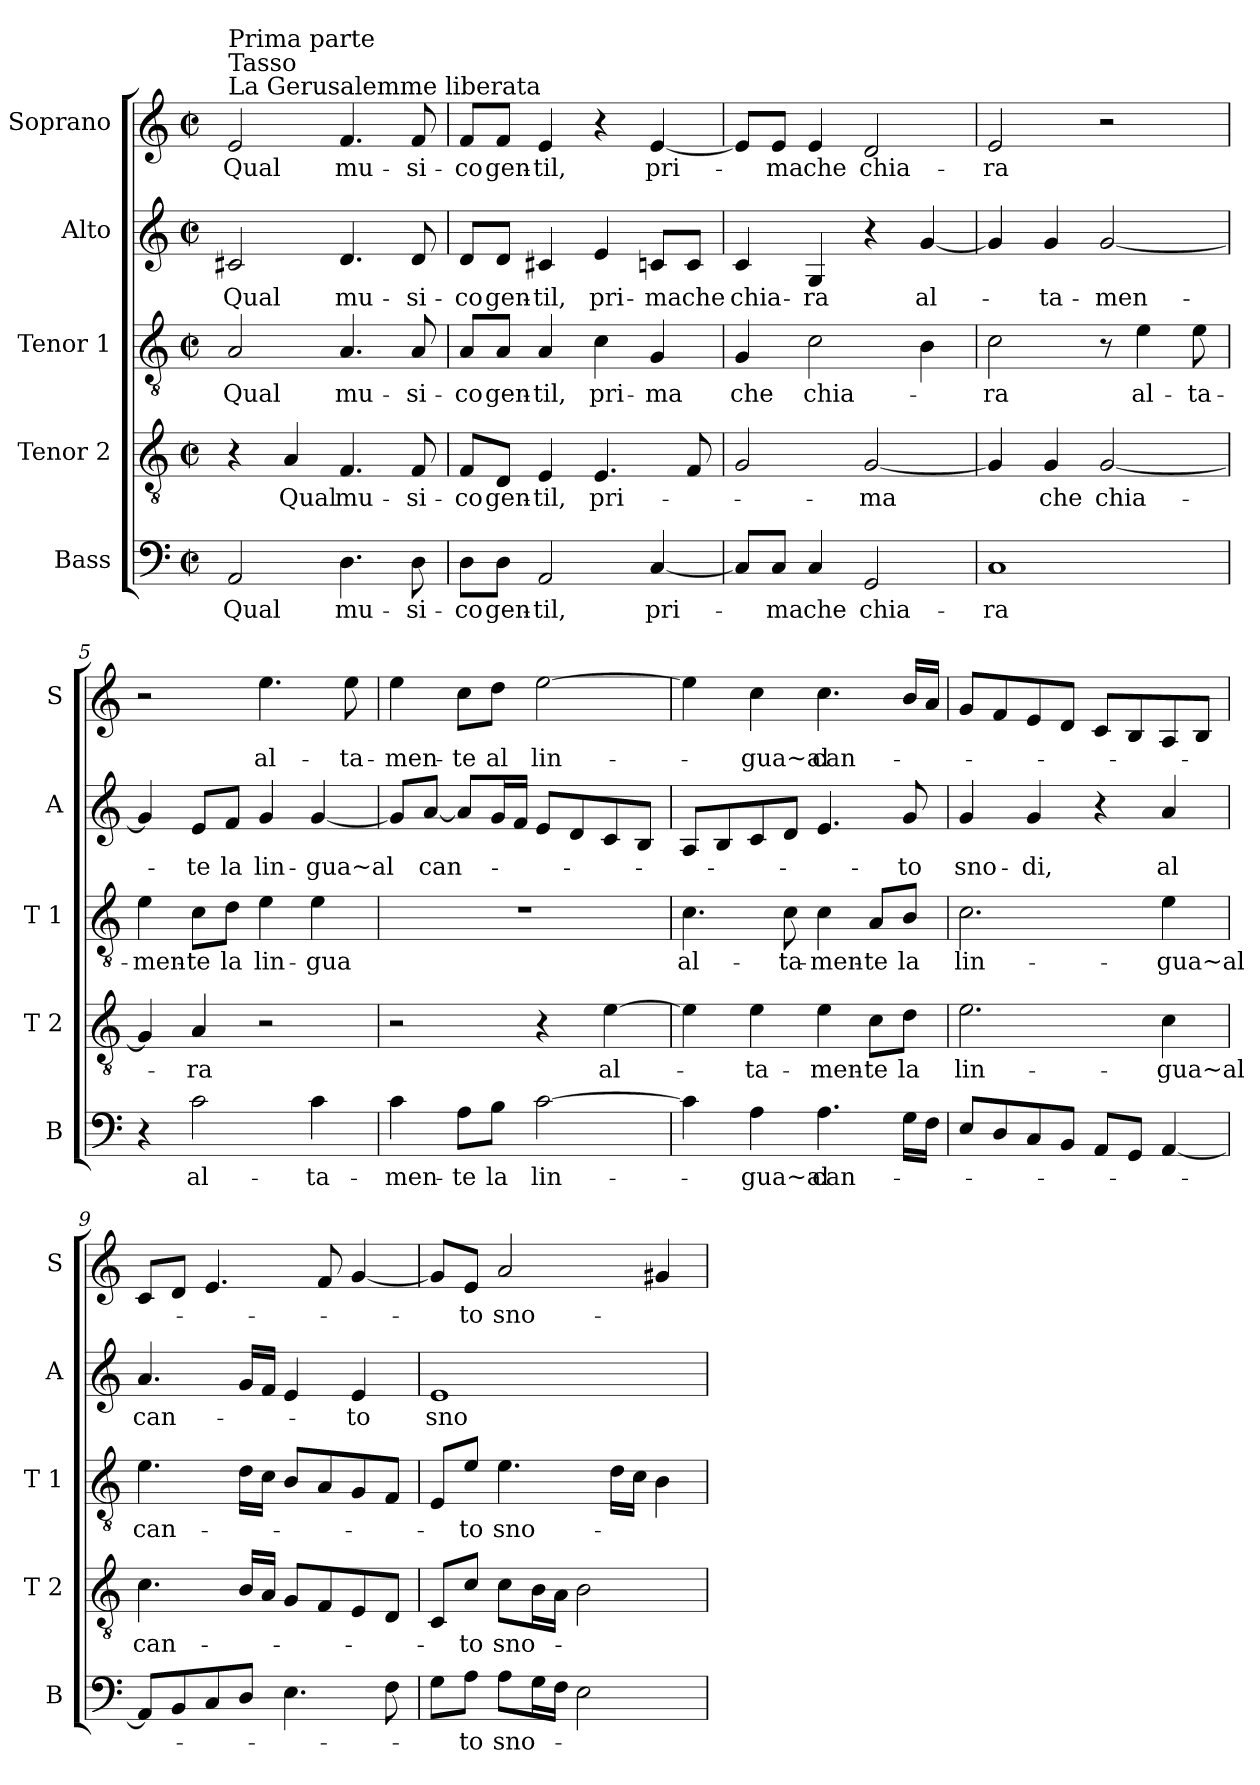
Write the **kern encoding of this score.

**kern	**text	**kern	**text	**kern	**text	**kern	**text	**kern	**text
*part5	*part5	*part4	*part4	*part3	*part3	*part2	*part2	*part1	*part1
*staff5	*staff5	*staff4	*staff4	*staff3	*staff3	*staff2	*staff2	*staff1	*staff1
*I"Bass	*	*I"Tenor 2	*	*I"Tenor 1	*	*I"Alto	*	*I"Soprano	*
*I'B	*	*I'T 2	*	*I'T 1	*	*I'A	*	*I'S	*
*clefF4	*	*clefGv2	*	*clefGv2	*	*clefG2	*	*clefG2	*
*k[]	*	*k[]	*	*k[]	*	*k[]	*	*k[]	*
*C:	*	*C:	*	*C:	*	*C:	*	*C:	*
*M2/2	*	*M2/2	*	*M2/2	*	*M2/2	*	*M2/2	*
*met(c|)	*	*met(c|)	*	*met(c|)	*	*met(c|)	*	*met(c|)	*
=1	=1	=1	=1	=1	=1	=1	=1	=1	=1
!	!	!	!	!	!	!	!	!LO:TX:a:t=Tasso\nLa Gerusalemme liberata	!
!	!	!	!	!	!	!	!	!LO:TX:a:t=Prima parte	!
2AA/	Qual	4r	.	2A/	Qual	2c#X/	Qual	2e/	Qual
.	.	4A/	Qual	.	.	.	.	.	.
4.D\	mu-	4.F/	mu-	4.A/	mu-	4.d/	mu-	4.f/	mu-
8D\	-si-	8F/	-si-	8A/	-si-	8d/	-si-	8f/	-si-
=2	=2	=2	=2	=2	=2	=2	=2	=2	=2
8D\L	-co	8F/L	-co	8A/L	-co	8d/L	-co	8f/L	-co
8D\J	gen-	8D/J	gen-	8A/J	gen-	8d/J	gen-	8f/J	gen-
2AA/	-til,	4E/	-til,	4A/	-til,	4c#X/	-til,	4e/	-til,
.	.	4.E/	pri-	4c\	pri-	4e/	pri-	4r	.
[4C/	pri-	.	.	4G/	-ma	8cn/L	-ma	[4e/	pri-
.	.	8F/	.	.	.	8c/J	che	.	.
=3	=3	=3	=3	=3	=3	=3	=3	=3	=3
8C/L]	.	2G/	.	4G/	che	4c/	chia-	8e/L]	.
8C/J	-ma	.	.	.	.	.	.	8e/J	-ma
4C/	che	.	.	2c\	chia-	4G/	-ra	4e/	che
2GG/	chia-	[2G/	-ma	.	.	4r	.	2d/	chia-
.	.	.	.	4B\	.	[4g/	al-	.	.
=4	=4	=4	=4	=4	=4	=4	=4	=4	=4
1C	-ra	4G/]	.	2c\	-ra	4g/]	.	2e/	-ra
.	.	4G/	che	.	.	4g/	-ta-	.	.
.	.	[2G/	chia-	8r	.	[2g/	-men-	2r	.
.	.	.	.	4e\	al-	.	.	.	.
.	.	.	.	8e\	-ta-	.	.	.	.
!!LO:LB:g=z
=5	=5	=5	=5	=5	=5	=5	=5	=5	=5
4r	.	4G/]	.	4e\	-men-	4g/]	.	2r	.
2c\	al-	4A/	-ra	8c\L	-te	8e/L	-te	.	.
.	.	.	.	8d\J	la	8f/J	la	.	.
.	.	2r	.	4e\	lin-	4g/	lin-	4.ee\	al-
4c\	-ta-	.	.	4e\	-gua	[4g/	-gua~al	.	.
.	.	.	.	.	.	.	.	8ee\	-ta-
=6	=6	=6	=6	=6	=6	=6	=6	=6	=6
4c\	-men-	2r	.	1r	.	8g/L]	.	4ee\	-men-
.	.	.	.	.	.	[8a/J	can-	.	.
8A\L	-te	.	.	.	.	8a/L]	.	8cc\L	-te
8B\J	la	.	.	.	.	16g/L	.	8dd\J	al
.	.	.	.	.	.	16f/JJ	.	.	.
[2c\	lin-	4r	.	.	.	8e/L	.	[2ee\	lin-
.	.	.	.	.	.	8d/	.	.	.
.	.	[4e\	al-	.	.	8c/	.	.	.
.	.	.	.	.	.	8B/J	.	.	.
=7	=7	=7	=7	=7	=7	=7	=7	=7	=7
4c\]	.	4e\]	.	4.c\	al-	8A/L	.	4ee\]	.
.	.	.	.	.	.	8B/	.	.	.
4A\	-gua~al	4e\	-ta-	.	.	8c/	.	4cc\	-gua~al
.	.	.	.	8c\	-ta-	8d/J	.	.	.
4.A\	can-	4e\	-men-	4c\	-men-	4.e/	.	4.cc\	can-
.	.	8c\L	-te	8A/L	-te	.	.	.	.
16G\LL	.	8d\J	la	8B/J	la	8g/	-to	16b/LL	.
16F\JJ	.	.	.	.	.	.	.	16a/JJ	.
=8	=8	=8	=8	=8	=8	=8	=8	=8	=8
8E/L	.	2.e\	lin-	2.c\	lin-	4g/	sno-	8g/L	.
8D/	.	.	.	.	.	.	.	8f/	.
8C/	.	.	.	.	.	4g/	-di,	8e/	.
8BB/J	.	.	.	.	.	.	.	8d/J	.
8AA/L	.	.	.	.	.	4r	.	8c/L	.
8GG/J	.	.	.	.	.	.	.	8B/	.
[4AA/	.	4c\	-gua~al	4e\	-gua~al	4a/	al	8A/	.
.	.	.	.	.	.	.	.	8B/J	.
!!LO:PB:g=z
=9	=9	=9	=9	=9	=9	=9	=9	=9	=9
8AA/L]	.	4.c\	can-	4.e\	can-	4.a/	can-	8c/L	.
8BB/	.	.	.	.	.	.	.	8d/J	.
8C/	.	.	.	.	.	.	.	4.e/	.
8D/J	.	16B/LL	.	16d\LL	.	16g/LL	.	.	.
.	.	16A/JJ	.	16c\JJ	.	16f/JJ	.	.	.
4.E\	.	8G/L	.	8B/L	.	4e/	.	.	.
.	.	8F/	.	8A/	.	.	.	8f/	.
.	.	8E/	.	8G/	.	4e/	-to	[4g/	.
8F\	.	8D/J	.	8F/J	.	.	.	.	.
=10	=10	=10	=10	=10	=10	=10	=10	=10	=10
8G\L	.	8C/L	.	8E/L	.	1e	sno-	8g/L]	.
8A\J	-to	8c/J	-to	8e/J	-to	.	.	8e/J	-to
8A\L	sno-	8c\L	sno-	4.e\	sno-	.	.	2a/	sno-
16G\L	.	16B\L	.	.	.	.	.	.	.
16F\JJ	.	16A\JJ	.	.	.	.	.	.	.
2E\	.	2B\	.	.	.	.	.	.	.
.	.	.	.	16d\LL	.	.	.	.	.
.	.	.	.	16c\JJ	.	.	.	.	.
.	.	.	.	4B\	.	.	.	4g#X/	.
=	=	=	=	=	=	=	=	=	=
*-	*-	*-	*-	*-	*-	*-	*-	*-	*-
